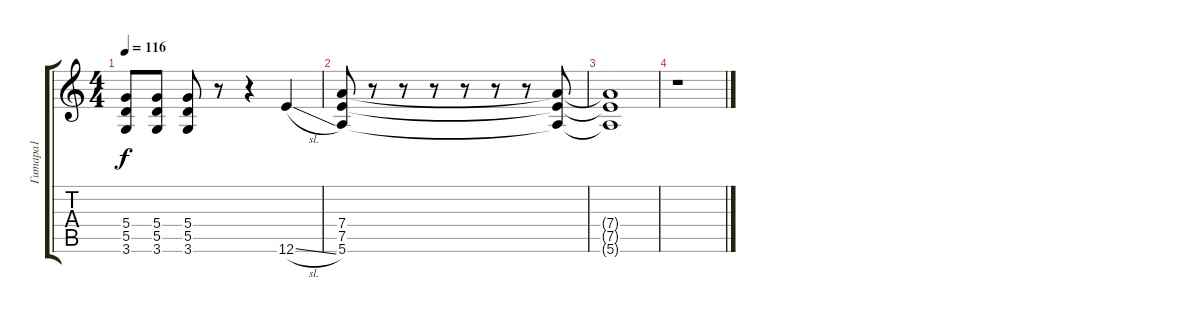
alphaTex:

\track ("Гитара1" "Гитара1") {instrument overdrivenguitar}
\staff {score tabs}
\tuning (E4 B3 G3 D3 A2 E2) {hide}
\ts (4 4)
\tempo 116
\clef g2
\ks c
(5.4 5.5 3.6).8{dy f} (5.4 5.5 3.6).8 (5.4 5.5 3.6).8 r.8 r.4 12.6{sl}.4 |
(7.4 7.5 5.6).8 r.8 r.8 r.8 r.8 r.8 r.8 (7.4{t} 7.5{t} 5.6{t}).8 |
(7.4{t} 7.5{t} 5.6{t}).1 |
r.1
